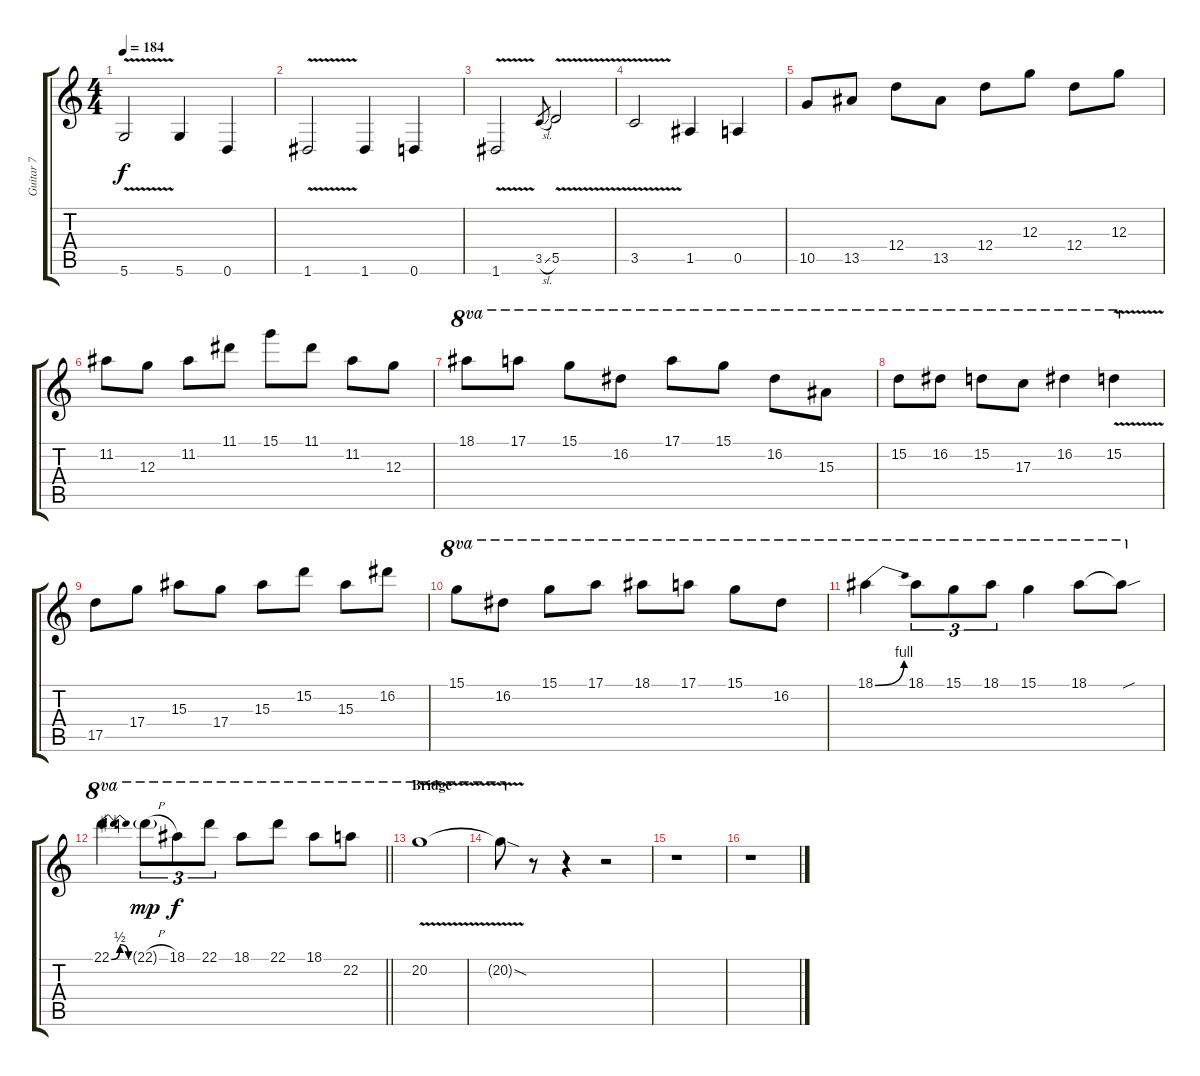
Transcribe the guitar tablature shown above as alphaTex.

\track ("Guitar 7" "Guitar 7") {instrument distortionguitar}
\staff {score tabs}
\tuning (E4 B3 G3 D3 A2 D2) {hide}
\ts (4 4)
\tempo 184
\clef g2
\ks c
5.6{v}.2{dy f} 5.6.4 0.6.4 |
1.6{v}.2 1.6.4 0.6.4 |
1.6{v}.2 3.5{sl}.8{gr} 5.5{v}.2 |
3.5{v}.2 1.5.4 0.5.4 |
10.5.8 13.5.8 12.4.8 13.5.8 12.4.8 12.3.8 12.4.8 12.3.8 |
11.2.8 12.3.8 11.2.8 11.1.8 15.1.8 11.1.8 11.2.8 12.3.8 |
18.1.8{ot 8va} 17.1.8{ot 8va} 15.1.8{ot 8va} 16.2.8{ot 8va} 17.1.8{ot 8va} 15.1.8{ot 8va} 16.2.8{ot 8va} 15.3.8{ot 8va} |
15.2.8{ot 8va} 16.2.8{ot 8va} 15.2.8{ot 8va} 17.3.8{ot 8va} 16.2.4{ot 8va} 15.2{v}.4{ot 8va} |
17.5.8 17.4.8 15.3.8 17.4.8 15.3.8 15.2.8 15.3.8 16.2.8 |
15.1.8{ot 8va} 16.2.8{ot 8va} 15.1.8{ot 8va} 17.1.8{ot 8va} 18.1.8{ot 8va} 17.1.8{ot 8va} 15.1.8{ot 8va} 16.2.8{ot 8va} |
18.1{be (bend 0 0 60 4)}.4{ot 8va} 18.1.8{tu (3 2) ot 8va} 15.1.8{tu (3 2) ot 8va} 18.1.8{tu (3 2) ot 8va} 15.1.4{ot 8va} 18.1.8{ot 8va} 18.1{sou t}.8{ot 8va} |
\barLineRight lightlight
22.1{be (bendrelease 0 0 15 2 15 2 60 0)}.4{ot 8va} 22.1{h g}.8{tu (3 2) ot 8va dy mp} 18.1.8{tu (3 2) ot 8va dy f} 22.1.8{tu (3 2) ot 8va} 18.1.8{ot 8va} 22.1.8{ot 8va} 18.1.8{ot 8va} 22.2.8{ot 8va} |
\section ("" "Bridge")
20.2{v}.1{ot 8va} |
20.2{sod t}.8{ot 8va} r.8 r.4 r.2 |
r.1 |
r.1
